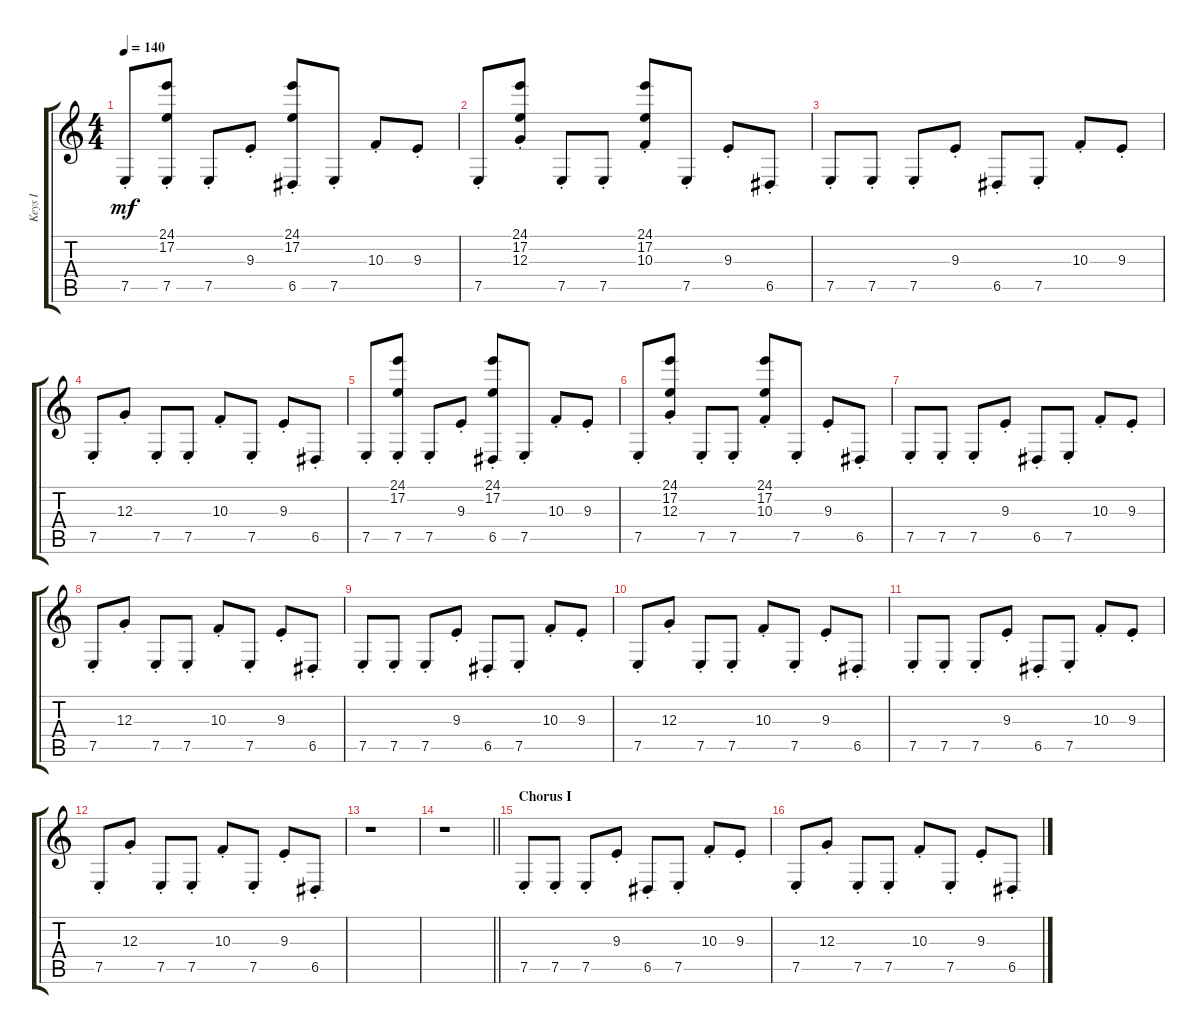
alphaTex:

\track ("Keys I" "Keys I") {instrument lead2sawtooth}
\staff {score tabs}
\tuning (E4 B3 G3 D3 A2 E2) {hide}
\ts (4 4)
\tempo 140
\clef g2
\ks c
7.5{st}.8{dy mf} (24.1{st} 17.2{st} 7.5{st}).8 7.5{st}.8 9.3{st}.8 (24.1{st} 17.2{st} 6.5{st}).8 7.5{st}.8 10.3{st}.8 9.3{st}.8 |
7.5{st}.8 (24.1{st} 17.2{st} 12.3{st}).8 7.5{st}.8 7.5{st}.8 (24.1{st} 17.2{st} 10.3{st}).8 7.5{st}.8 9.3{st}.8 6.5{st}.8 |
7.5{st}.8 7.5{st}.8 7.5{st}.8 9.3{st}.8 6.5{st}.8 7.5{st}.8 10.3{st}.8 9.3{st}.8 |
7.5{st}.8 12.3{st}.8 7.5{st}.8 7.5{st}.8 10.3{st}.8 7.5{st}.8 9.3{st}.8 6.5{st}.8 |
7.5{st}.8 (24.1{st} 17.2{st} 7.5{st}).8 7.5{st}.8 9.3{st}.8 (24.1{st} 17.2{st} 6.5{st}).8 7.5{st}.8 10.3{st}.8 9.3{st}.8 |
7.5{st}.8 (24.1{st} 17.2{st} 12.3{st}).8 7.5{st}.8 7.5{st}.8 (24.1{st} 17.2{st} 10.3{st}).8 7.5{st}.8 9.3{st}.8 6.5{st}.8 |
7.5{st}.8 7.5{st}.8 7.5{st}.8 9.3{st}.8 6.5{st}.8 7.5{st}.8 10.3{st}.8 9.3{st}.8 |
7.5{st}.8 12.3{st}.8 7.5{st}.8 7.5{st}.8 10.3{st}.8 7.5{st}.8 9.3{st}.8 6.5{st}.8 |
7.5{st}.8 7.5{st}.8 7.5{st}.8 9.3{st}.8 6.5{st}.8 7.5{st}.8 10.3{st}.8 9.3{st}.8 |
7.5{st}.8 12.3{st}.8 7.5{st}.8 7.5{st}.8 10.3{st}.8 7.5{st}.8 9.3{st}.8 6.5{st}.8 |
7.5{st}.8 7.5{st}.8 7.5{st}.8 9.3{st}.8 6.5{st}.8 7.5{st}.8 10.3{st}.8 9.3{st}.8 |
7.5{st}.8 12.3{st}.8 7.5{st}.8 7.5{st}.8 10.3{st}.8 7.5{st}.8 9.3{st}.8 6.5{st}.8 |
r.1 |
\barLineRight lightlight
r.1 |
\section ("" "Chorus I")
7.5{st}.8 7.5{st}.8 7.5{st}.8 9.3{st}.8 6.5{st}.8 7.5{st}.8 10.3{st}.8 9.3{st}.8 |
7.5{st}.8 12.3{st}.8 7.5{st}.8 7.5{st}.8 10.3{st}.8 7.5{st}.8 9.3{st}.8 6.5{st}.8
